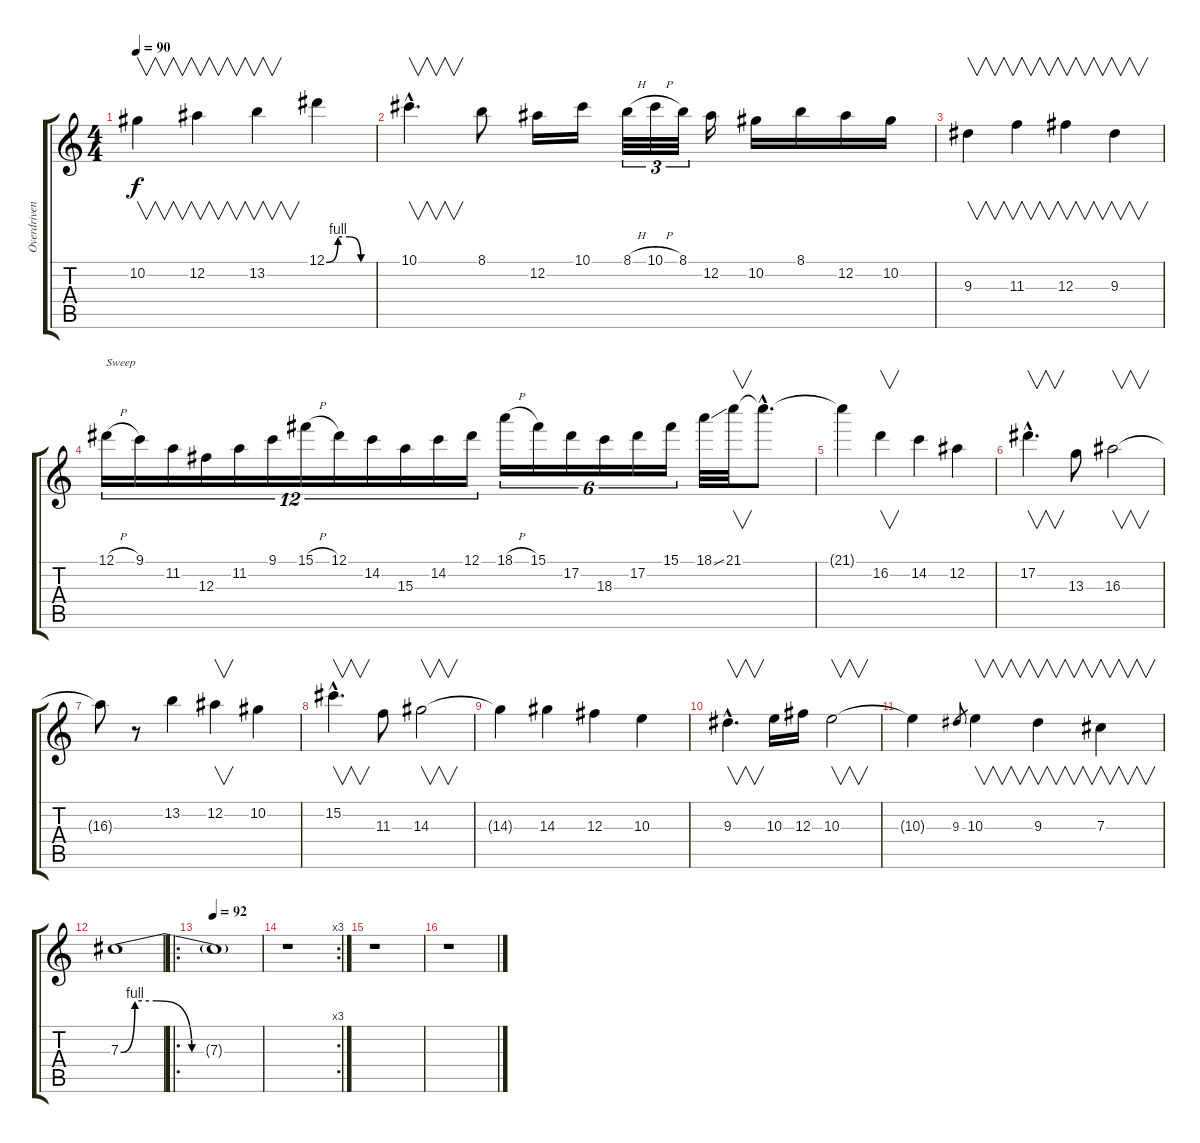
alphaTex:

\track ("Overdriven gtr" "Overdriven") {instrument overdrivenguitar}
\staff {score tabs}
\tuning (Eb4 Bb3 Gb3 Db3 Ab2 Eb2) {hide}
\ts (4 4)
\tempo 90
\clef g2
\ks c
10.2.4{v dy f} 12.2.4{v} 13.2.4{v} 12.1{be (custom 0 0 15 4 30 4 45 0 60 0)}.4 |
10.1{hac}.4{v d} 8.1.8 12.2.16 10.1.16 8.1{h}.32{tu (3 2)} 10.1{h}.32{tu (3 2)} 8.1.32{tu (3 2)} 12.2.16 10.2.16 8.1.16 12.2.16 10.2.16 |
9.3.4{v} 11.3.4{v} 12.3.4{v} 9.3.4{v} |
12.1{h}.16{tu (12 8) txt "Sweep"} 9.1.16{tu (12 8)} 11.2.16{tu (12 8)} 12.3.16{tu (12 8)} 11.2.16{tu (12 8)} 9.1.16{tu (12 8)} 15.1{h}.16{tu (12 8)} 12.1.16{tu (12 8)} 14.2.16{tu (12 8)} 15.3.16{tu (12 8)} 14.2.16{tu (12 8)} 12.1.16{tu (12 8)} 18.1{h}.16{tu (6 4)} 15.1.16{tu (6 4)} 17.2.16{tu (6 4)} 18.3.16{tu (6 4)} 17.2.16{tu (6 4)} 15.1.16{tu (6 4)} 18.1{ss}.32 21.1.32{v} 21.1{hac t}.8{d} |
21.1{t}.4 16.2.4{v} 14.2.4 12.2.4 |
17.2{hac}.4{v d} 13.3.8 16.3.2{v} |
16.3{t}.8 r.8 13.2.4 12.2.4{v} 10.2.4 |
15.2{hac}.4{v d} 11.3.8 14.3.2{v} |
14.3{t}.4 14.3.4 12.3.4 10.3.4 |
9.3{hac}.4{v d} 10.3.16 12.3.16 10.3.2{v} |
10.3{t}.4 9.3.8{gr} 10.3.4{v} 9.3.4{v} 7.3.4{v} |
7.3{be (custom 0 0 6 4 15 4 30 0 60 0)}.1 |
\ro
\tempo 92
7.3{t}.1 |
\rc 3
r.1 |
r.1 |
r.1
